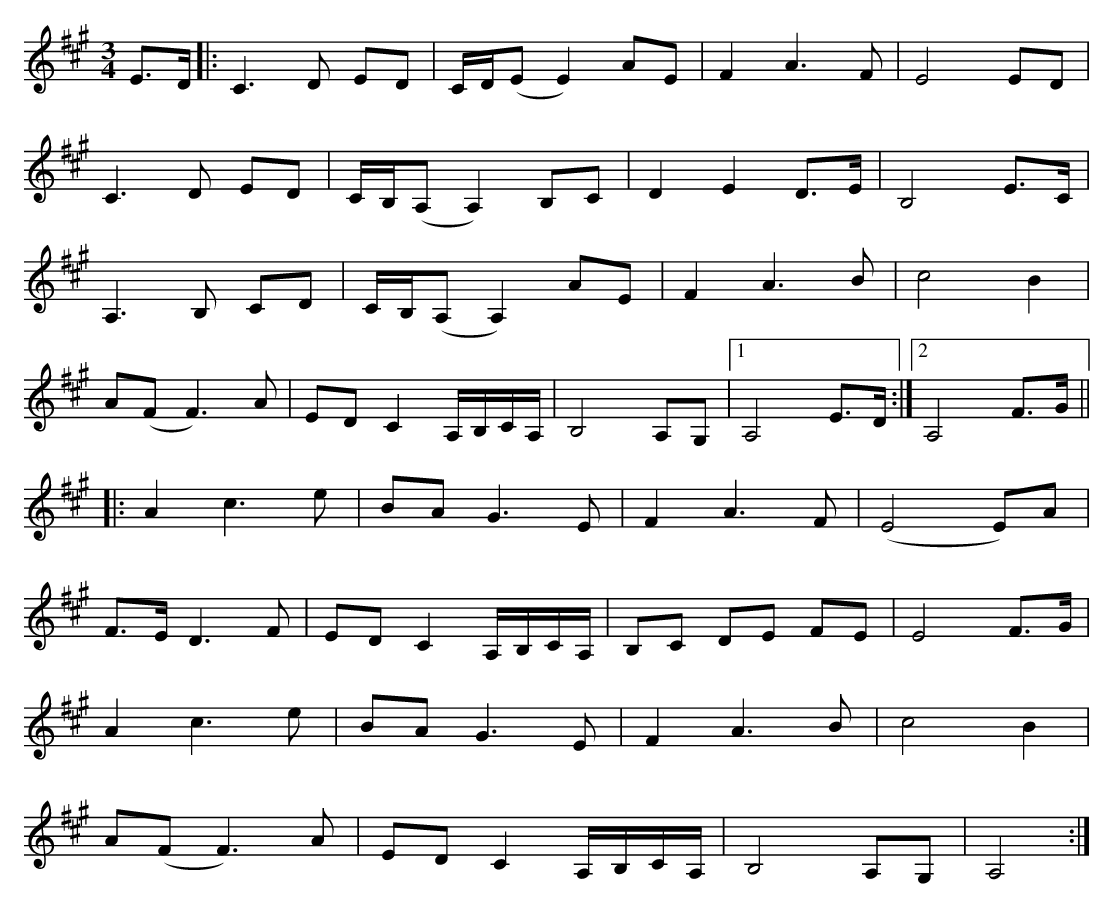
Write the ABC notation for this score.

X:1
M:3/4
K:A
E>D|:C3 D ED|C/D/(E E2) AE|F2 A3 F|E4 ED|
C3 D ED|C/B,/(A, A,2) B,C|D2 E2 D>E|B,4 E>C|
A,3 B, CD|C/B,/(A, A,2) AE|F2 A3 B|c4 B2|
A(F F3) A|ED C2 A,/B,/C/A,/|B,4 A,G,|1 A,4 E>D:|2 A,4 F>G||
|:A2 c3 e|BA G3 E|F2 A3 F|(E4 E)A|
F>E D3 F|ED C2 A,/B,/C/A,/|B,C DE FE|E4 F>G|
A2 c3 e|BA G3 E|F2 A3 B|c4 B2|
A(F F3) A|ED C2 A,/B,/C/A,/|B,4 A,G,|A,4:|
